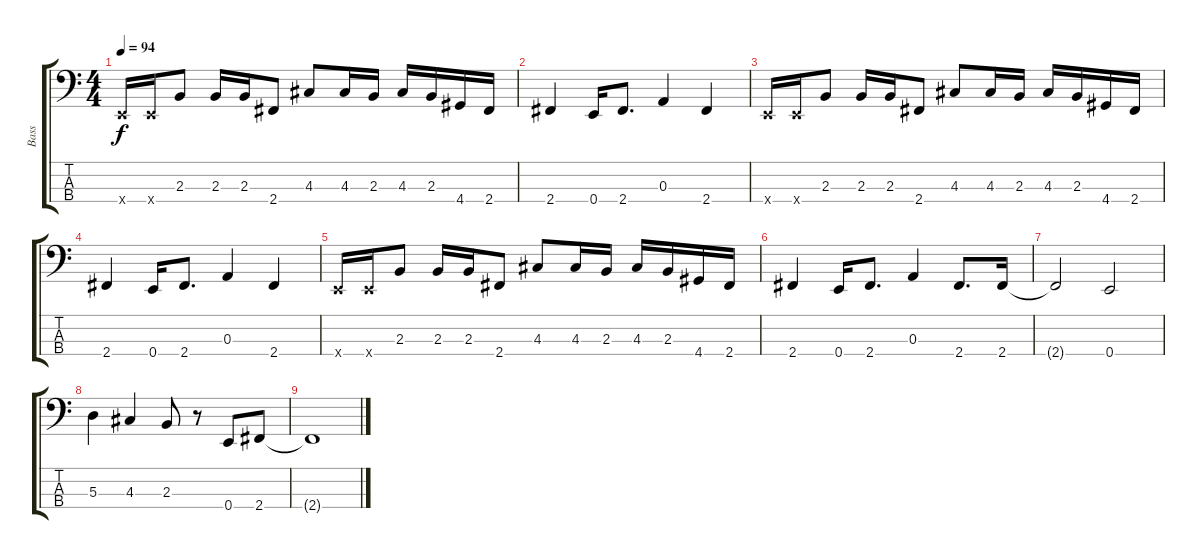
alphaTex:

\track ("Bass" "Bass") {instrument electricbassfinger}
\staff {score tabs}
\tuning (G2 D2 A1 E1) {hide}
\ts (4 4)
\tempo 94
\clef f4
\ks c
0.4{x}.16{dy f} 0.4{x}.16 2.3.8 2.3.16 2.3.16 2.4.8 4.3.8 4.3.16 2.3.16 4.3.16 2.3.16 4.4.16 2.4.16 |
2.4.4 0.4.16 2.4.8{d} 0.3.4 2.4.4 |
0.4{x}.16 0.4{x}.16 2.3.8 2.3.16 2.3.16 2.4.8 4.3.8 4.3.16 2.3.16 4.3.16 2.3.16 4.4.16 2.4.16 |
2.4.4 0.4.16 2.4.8{d} 0.3.4 2.4.4 |
0.4{x}.16 0.4{x}.16 2.3.8 2.3.16 2.3.16 2.4.8 4.3.8 4.3.16 2.3.16 4.3.16 2.3.16 4.4.16 2.4.16 |
2.4.4 0.4.16 2.4.8{d} 0.3.4 2.4.8{d} 2.4.16 |
2.4{t}.2 0.4.2 |
5.3.4 4.3.4 2.3.8 r.8 0.4.8 2.4.8 |
2.4{t}.1
